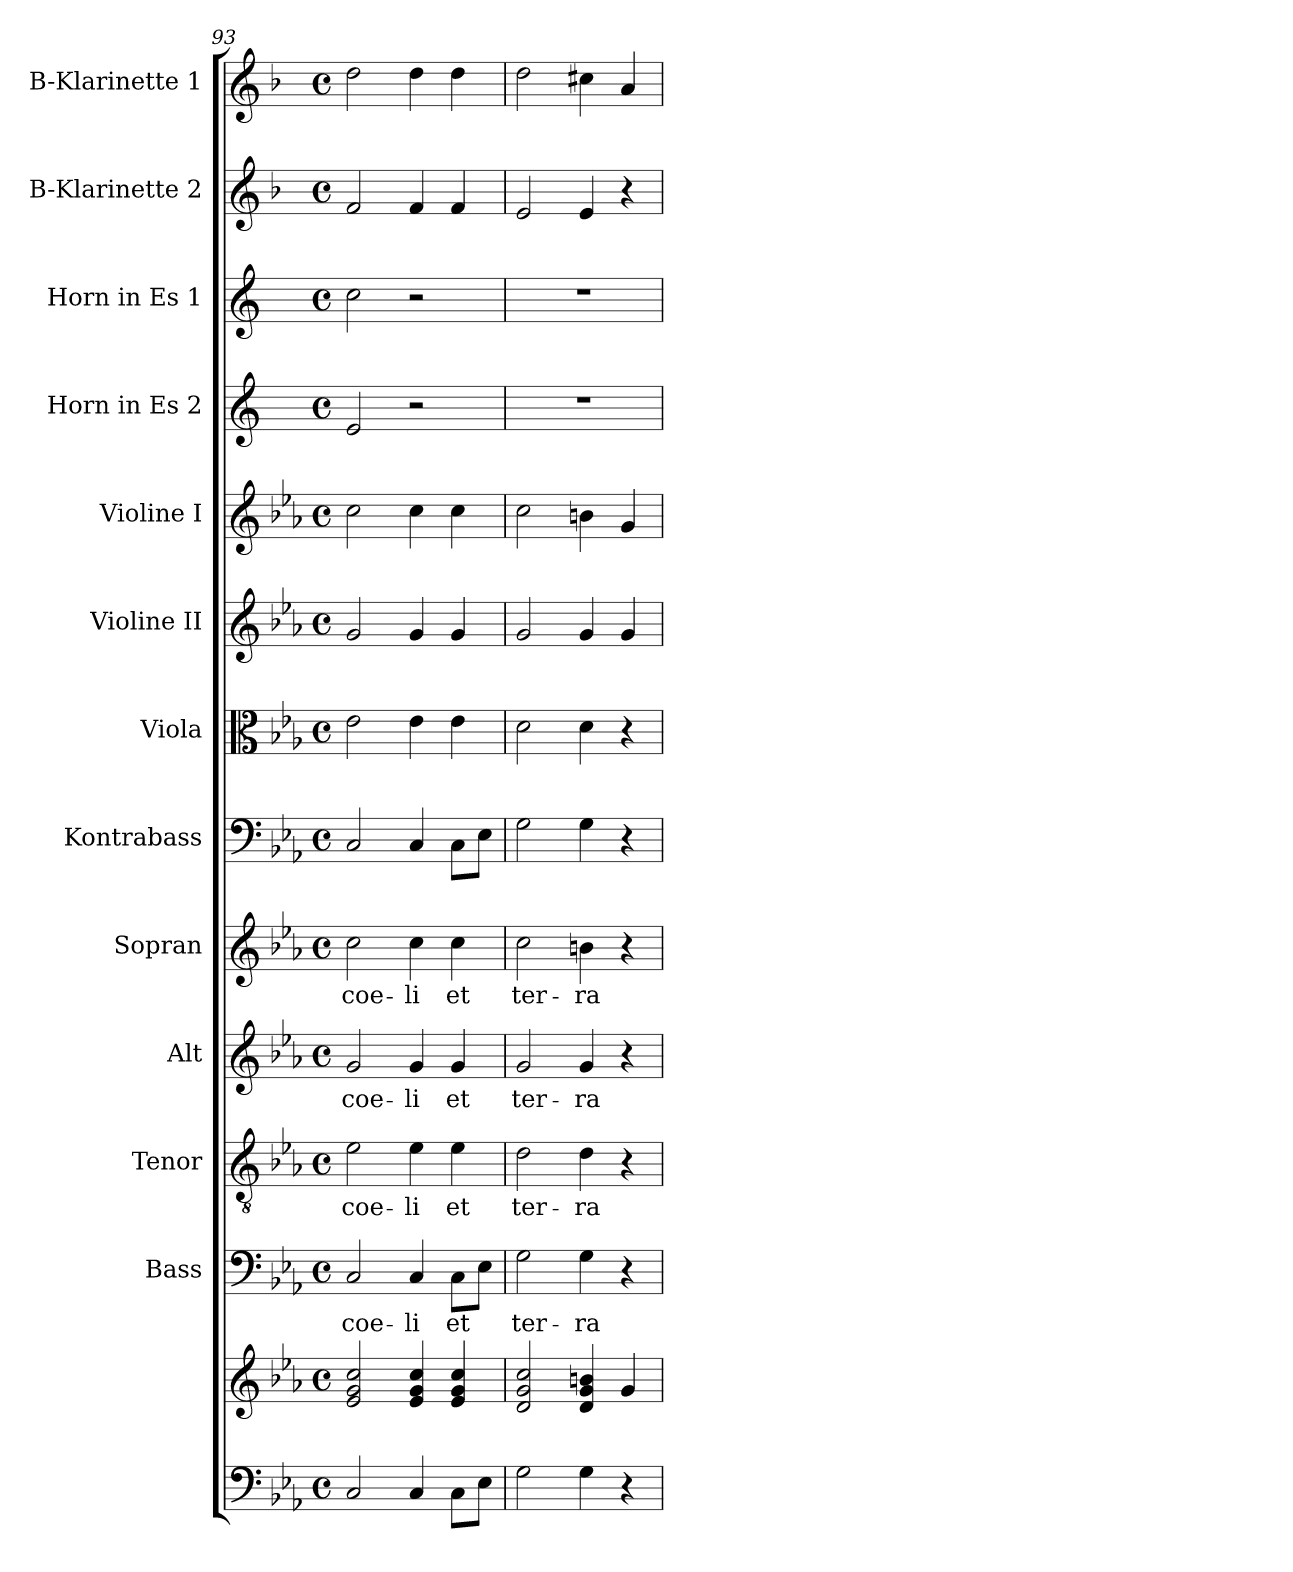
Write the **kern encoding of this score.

**kern	**kern	**kern	**text	**kern	**text	**kern	**text	**kern	**text	**kern	**kern	**kern	**kern	**kern	**kern	**kern	**kern
*part13	*part13	*part12	*part12	*part11	*part11	*part10	*part10	*part9	*part9	*part8	*part7	*part6	*part5	*part4	*part3	*part2	*part1
*staff14	*staff13	*staff12	*staff12	*staff11	*staff11	*staff10	*staff10	*staff9	*staff9	*staff8	*staff7	*staff6	*staff5	*staff4	*staff3	*staff2	*staff1
*	*	*I"Bass	*	*I"Tenor	*	*I"Alt	*	*I"Sopran	*	*I"Kontrabass	*I"Viola	*I"Violine II	*I"Violine I	*I"Horn in Es 2	*I"Horn in Es 1	*I"B-Klarinette 2	*I"B-Klarinette 1
*	*	*I'B.	*	*I'T.	*	*I'A.	*	*I'S.	*	*I'Kb.	*I'Vla.	*I'Vl. II	*I'Vl. I	*	*	*I'B Kl. 2	*I'B Kl. 1
*clefF4	*clefG2	*clefF4	*	*clefGv2	*	*clefG2	*	*clefG2	*	*clefF4	*clefC3	*clefG2	*clefG2	*clefG2	*clefG2	*clefG2	*clefG2
*	*	*	*	*	*	*	*	*	*	*ITrd7c12	*	*	*	*ITrd5c9	*ITrd5c9	*ITrd1c2	*ITrd1c2
*k[b-e-a-]	*k[b-e-a-]	*k[b-e-a-]	*	*k[b-e-a-]	*	*k[b-e-a-]	*	*k[b-e-a-]	*	*k[b-e-a-]	*k[b-e-a-]	*k[b-e-a-]	*k[b-e-a-]	*k[b-e-a-]	*k[b-e-a-]	*k[b-e-a-]	*k[b-e-a-]
*E-:	*E-:	*E-:	*	*E-:	*	*E-:	*	*E-:	*	*E-:	*E-:	*E-:	*E-:	*E-:	*E-:	*E-:	*E-:
*M4/4	*M4/4	*M4/4	*	*M4/4	*	*M4/4	*	*M4/4	*	*M4/4	*M4/4	*M4/4	*M4/4	*M4/4	*M4/4	*M4/4	*M4/4
*met(c)	*met(c)	*met(c)	*	*met(c)	*	*met(c)	*	*met(c)	*	*met(c)	*met(c)	*met(c)	*met(c)	*met(c)	*met(c)	*met(c)	*met(c)
=93	=93	=93	=93	=93	=93	=93	=93	=93	=93	=93	=93	=93	=93	=93	=93	=93	=93
!	!	!	!LO:LY:b	!	!LO:LY:b	!	!LO:LY:b	!	!LO:LY:b	!	!	!	!	!	!	!	!
2C/	2e-/ 2g/ 2cc/	2C/	coe-	2e-\	coe-	2g/	coe-	2cc\	coe-	2CC/	2e-\	2g/	2cc\	2G/	2e-\	2e-/	2cc\
!	!	!	!LO:LY:b	!	!LO:LY:b	!	!LO:LY:b	!	!LO:LY:b	!	!	!	!	!	!	!	!
4C/	4e-/ 4g/ 4cc/	4C/	-li	4e-\	-li	4g/	-li	4cc\	-li	4CC/	4e-\	4g/	4cc\	2r	2r	4e-/	4cc\
!	!	!	!LO:LY:b	!	!LO:LY:b	!	!LO:LY:b	!	!LO:LY:b	!	!	!	!	!	!	!	!
8C\L	4e-/ 4g/ 4cc/	8C\L	et	4e-\	et	4g/	et	4cc\	et	8CC\L	4e-\	4g/	4cc\	.	.	4e-/	4cc\
8E-\J	.	8E-\J	.	.	.	.	.	.	.	8EE-\J	.	.	.	.	.	.	.
=94	=94	=94	=94	=94	=94	=94	=94	=94	=94	=94	=94	=94	=94	=94	=94	=94	=94
!	!	!	!LO:LY:b	!	!LO:LY:b	!	!LO:LY:b	!	!LO:LY:b	!	!	!	!	!	!	!	!
2G\	2d/ 2g/ 2cc/	2G\	ter-	2d\	ter-	2g/	ter-	2cc\	ter-	2GG\	2d\	2g/	2cc\	1r	1r	2d/	2cc\
!	!	!	!LO:LY:b	!	!LO:LY:b	!	!LO:LY:b	!	!LO:LY:b	!	!	!	!	!	!	!	!
4G\	4d/ 4g/ 4bn/	4G\	-ra	4d\	-ra	4g/	-ra	4bn\	-ra	4GG\	4d\	4g/	4bn\	.	.	4d/	4bn\
4r	4g/	4r	.	4r	.	4r	.	4r	.	4r	4r	4g/	4g/	.	.	4r	4g/
=	=	=	=	=	=	=	=	=	=	=	=	=	=	=	=	=	=
*-	*-	*-	*-	*-	*-	*-	*-	*-	*-	*-	*-	*-	*-	*-	*-	*-	*-
